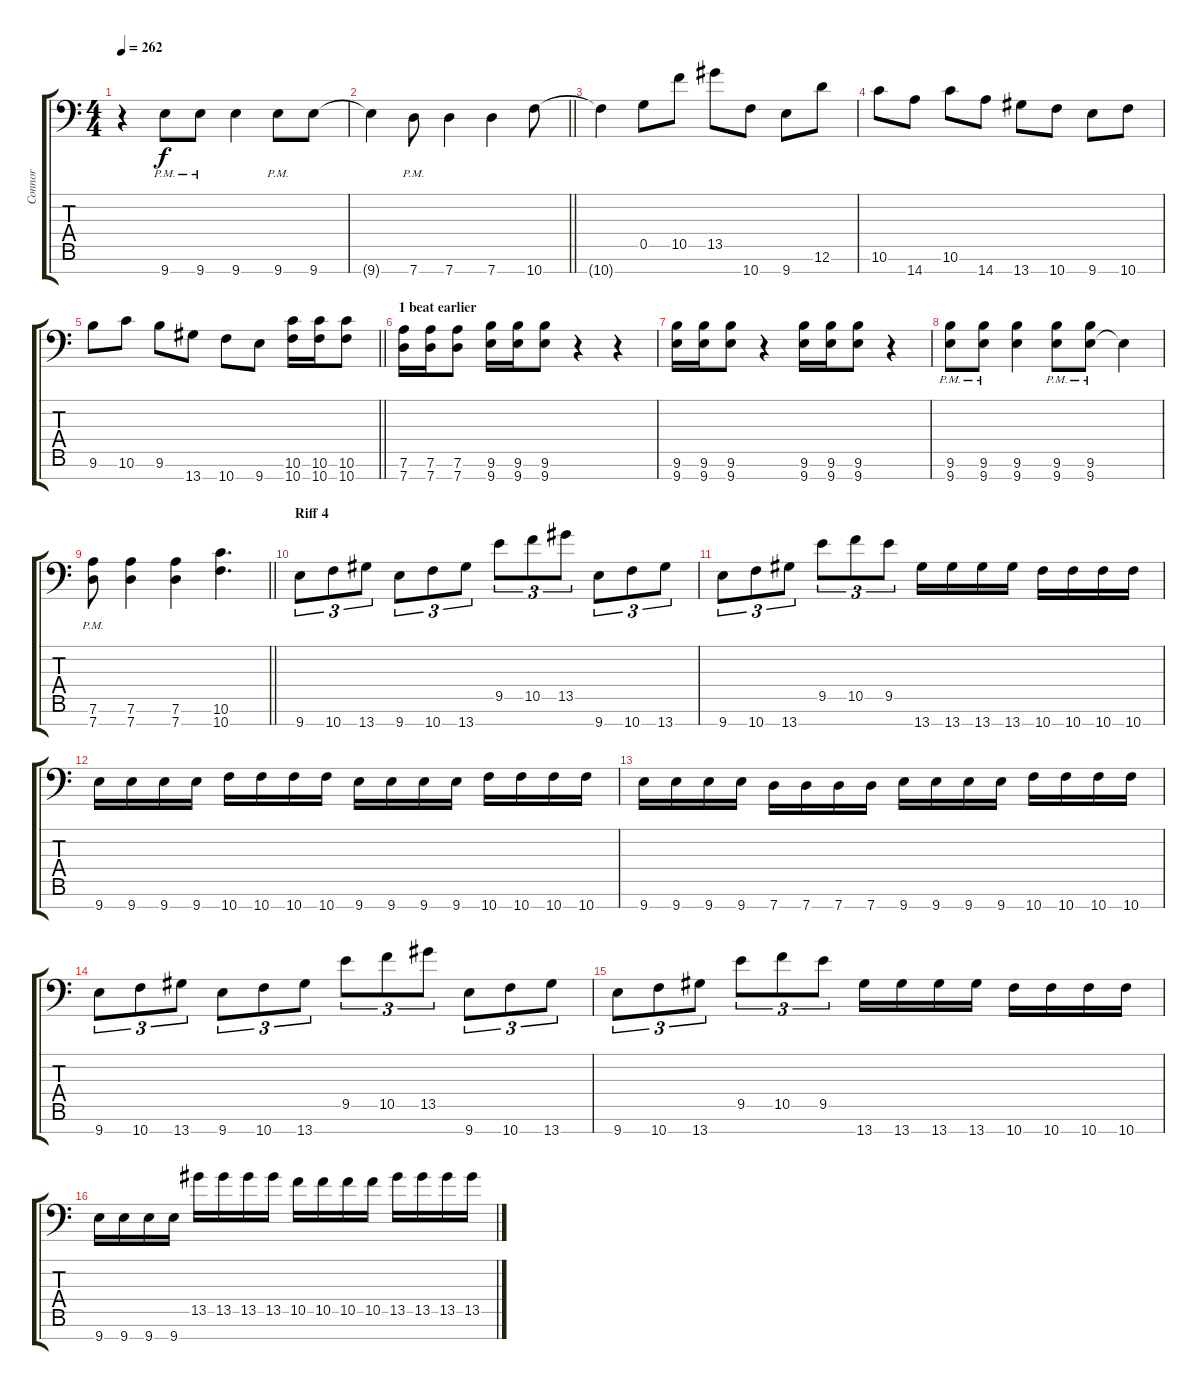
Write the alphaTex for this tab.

\track ("Connor" "Connor") {instrument distortionguitar}
\staff {score tabs}
\tuning (D4 A3 F3 C3 G2 D2 G1) {hide}
\ts (4 4)
\tempo 262
\clef f4
\ks c
r.4{dy f} 9.7{pm}.8 9.7{pm}.8 9.7.4 9.7{pm}.8 9.7.8 |
\barLineRight lightlight
9.7{t}.4 7.7{pm}.8 7.7.4 7.7.4 10.7.8 |
\section ("" "")
10.7{t}.4 0.5.8 10.5.8 13.5.8 10.7.8 9.7.8 12.6.8 |
10.6.8 14.7.8 10.6.8 14.7.8 13.7.8 10.7.8 9.7.8 10.7.8 |
\barLineRight lightlight
9.6.8 10.6.8 9.6.8 13.7.8 10.7.8 9.7.8 (10.6 10.7).16 (10.6 10.7).16 (10.6 10.7).8 |
\section ("" "1 beat earlier")
(7.6 7.7).16 (7.6 7.7).16 (7.6 7.7).8 (9.6 9.7).16 (9.6 9.7).16 (9.6 9.7).8 r.4 r.4 |
(9.6 9.7).16 (9.6 9.7).16 (9.6 9.7).8 r.4 (9.6 9.7).16 (9.6 9.7).16 (9.6 9.7).8 r.4 |
(9.6{pm} 9.7{pm}).8 (9.6{pm} 9.7{pm}).8 (9.6 9.7).4 (9.6{pm} 9.7{pm}).8 (9.6{pm} 9.7).8 9.7{t}.4 |
\barLineRight lightlight
(7.6 7.7{pm}).8 (7.6 7.7).4 (7.6 7.7).4 (10.6 10.7).4{d} |
\section ("" "Riff 4")
9.7.8{tu (3 2)} 10.7.8{tu (3 2)} 13.7.8{tu (3 2)} 9.7.8{tu (3 2)} 10.7.8{tu (3 2)} 13.7.8{tu (3 2)} 9.5.8{tu (3 2)} 10.5.8{tu (3 2)} 13.5.8{tu (3 2)} 9.7.8{tu (3 2)} 10.7.8{tu (3 2)} 13.7.8{tu (3 2)} |
9.7.8{tu (3 2)} 10.7.8{tu (3 2)} 13.7.8{tu (3 2)} 9.5.8{tu (3 2)} 10.5.8{tu (3 2)} 9.5.8{tu (3 2)} 13.7.16 13.7.16 13.7.16 13.7.16 10.7.16 10.7.16 10.7.16 10.7.16 |
9.7.16 9.7.16 9.7.16 9.7.16 10.7.16 10.7.16 10.7.16 10.7.16 9.7.16 9.7.16 9.7.16 9.7.16 10.7.16 10.7.16 10.7.16 10.7.16 |
9.7.16 9.7.16 9.7.16 9.7.16 7.7.16 7.7.16 7.7.16 7.7.16 9.7.16 9.7.16 9.7.16 9.7.16 10.7.16 10.7.16 10.7.16 10.7.16 |
9.7.8{tu (3 2)} 10.7.8{tu (3 2)} 13.7.8{tu (3 2)} 9.7.8{tu (3 2)} 10.7.8{tu (3 2)} 13.7.8{tu (3 2)} 9.5.8{tu (3 2)} 10.5.8{tu (3 2)} 13.5.8{tu (3 2)} 9.7.8{tu (3 2)} 10.7.8{tu (3 2)} 13.7.8{tu (3 2)} |
9.7.8{tu (3 2)} 10.7.8{tu (3 2)} 13.7.8{tu (3 2)} 9.5.8{tu (3 2)} 10.5.8{tu (3 2)} 9.5.8{tu (3 2)} 13.7.16 13.7.16 13.7.16 13.7.16 10.7.16 10.7.16 10.7.16 10.7.16 |
9.7.16 9.7.16 9.7.16 9.7.16 13.5.16 13.5.16 13.5.16 13.5.16 10.5.16 10.5.16 10.5.16 10.5.16 13.5.16 13.5.16 13.5.16 13.5.16
